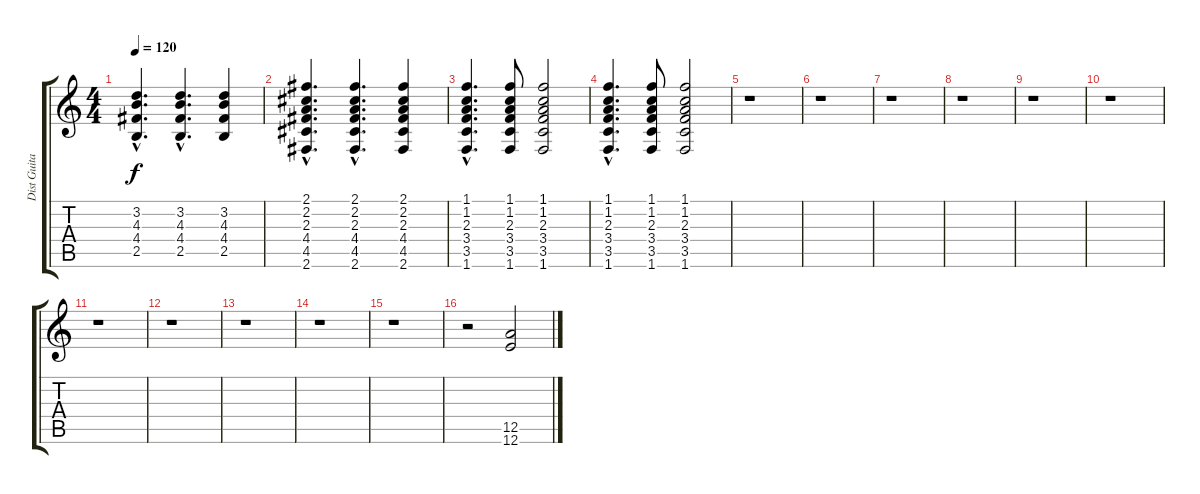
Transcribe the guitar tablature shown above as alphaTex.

\track ("Dist Guitar" "Dist Guita") {instrument distortionguitar}
\staff {score tabs}
\tuning (E4 B3 G3 D3 A2 E2) {hide}
\ts (4 4)
\tempo 120
\clef g2
\ks c
(3.2{hac} 4.3{hac} 4.4{hac} 2.5{hac}).4{d dy f} (3.2{hac} 4.3{hac} 4.4{hac} 2.5{hac}).4{d} (3.2 4.3 4.4 2.5).4 |
(2.1{hac} 2.2{hac} 2.3{hac} 4.4{hac} 4.5{hac} 2.6{hac}).4{d} (2.1{hac} 2.2{hac} 2.3{hac} 4.4{hac} 4.5{hac} 2.6{hac}).4{d} (2.1 2.2 2.3 4.4 4.5 2.6).4 |
(1.1{hac} 1.2{hac} 2.3{hac} 3.4{hac} 3.5{hac} 1.6{hac}).4{d} (1.1 1.2 2.3 3.4 3.5 1.6).8 (1.1 1.2 2.3 3.4 3.5 1.6).2 |
(1.1{hac} 1.2{hac} 2.3{hac} 3.4{hac} 3.5{hac} 1.6{hac}).4{d} (1.1 1.2 2.3 3.4 3.5 1.6).8 (1.1 1.2 2.3 3.4 3.5 1.6).2 |
r.1 |
r.1 |
r.1 |
r.1 |
r.1 |
r.1 |
r.1 |
r.1 |
r.1 |
r.1 |
r.1 |
r.2 (12.5{ss} 12.6).2
